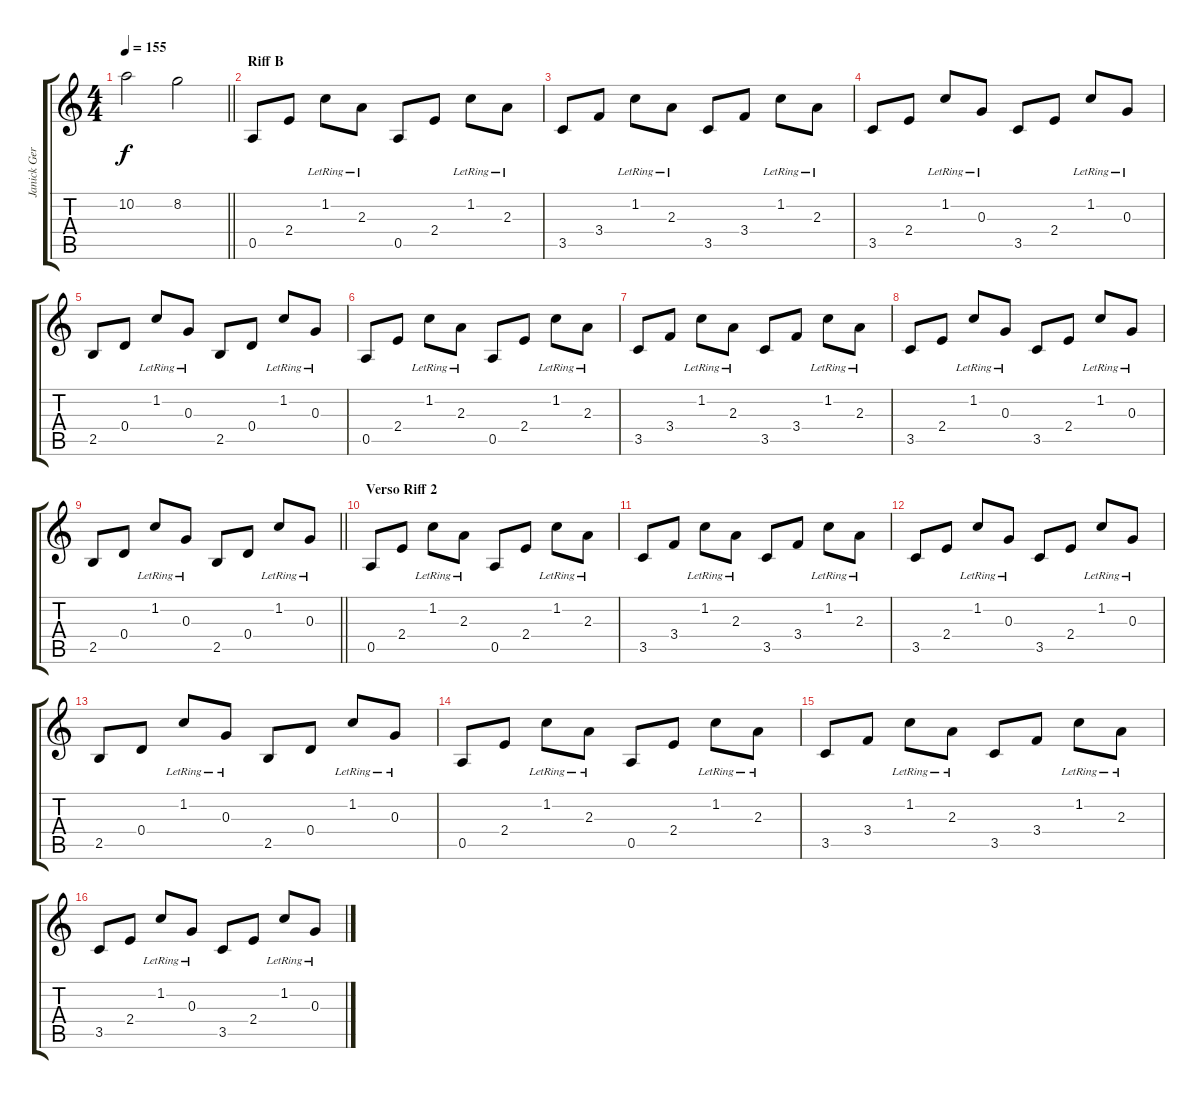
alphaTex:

\track ("Janick Gers" "Janick Ger") {instrument distortionguitar}
\staff {score tabs}
\tuning (E4 B3 G3 D3 A2 E2) {hide}
\ts (4 4)
\tempo 155
\clef g2
\barLineRight lightlight
\ks c
10.2.2{dy f} 8.2.2 |
\section ("" "Riff B")
0.5.8{instrument electricguitarjazz} 2.4.8 1.2{lr}.8 2.3{lr}.8 0.5.8 2.4.8 1.2{lr}.8 2.3{lr}.8 |
3.5.8 3.4.8 1.2{lr}.8 2.3{lr}.8 3.5.8 3.4.8 1.2{lr}.8 2.3{lr}.8 |
3.5.8 2.4.8 1.2{lr}.8 0.3{lr}.8 3.5.8 2.4.8 1.2{lr}.8 0.3{lr}.8 |
2.5.8 0.4.8 1.2{lr}.8 0.3{lr}.8 2.5.8 0.4.8 1.2{lr}.8 0.3{lr}.8 |
0.5.8 2.4.8 1.2{lr}.8 2.3{lr}.8 0.5.8 2.4.8 1.2{lr}.8 2.3{lr}.8 |
3.5.8 3.4.8 1.2{lr}.8 2.3{lr}.8 3.5.8 3.4.8 1.2{lr}.8 2.3{lr}.8 |
3.5.8 2.4.8 1.2{lr}.8 0.3{lr}.8 3.5.8 2.4.8 1.2{lr}.8 0.3{lr}.8 |
\barLineRight lightlight
2.5.8 0.4.8 1.2{lr}.8 0.3{lr}.8 2.5.8 0.4.8 1.2{lr}.8 0.3{lr}.8 |
\section ("" "Verso Riff 2")
0.5.8 2.4.8 1.2{lr}.8 2.3{lr}.8 0.5.8 2.4.8 1.2{lr}.8 2.3{lr}.8 |
3.5.8 3.4.8 1.2{lr}.8 2.3{lr}.8 3.5.8 3.4.8 1.2{lr}.8 2.3{lr}.8 |
3.5.8 2.4.8 1.2{lr}.8 0.3{lr}.8 3.5.8 2.4.8 1.2{lr}.8 0.3{lr}.8 |
2.5.8 0.4.8 1.2{lr}.8 0.3{lr}.8 2.5.8 0.4.8 1.2{lr}.8 0.3{lr}.8 |
0.5.8 2.4.8 1.2{lr}.8 2.3{lr}.8 0.5.8 2.4.8 1.2{lr}.8 2.3{lr}.8 |
3.5.8 3.4.8 1.2{lr}.8 2.3{lr}.8 3.5.8 3.4.8 1.2{lr}.8 2.3{lr}.8 |
3.5.8 2.4.8 1.2{lr}.8 0.3{lr}.8 3.5.8 2.4.8 1.2{lr}.8 0.3{lr}.8
